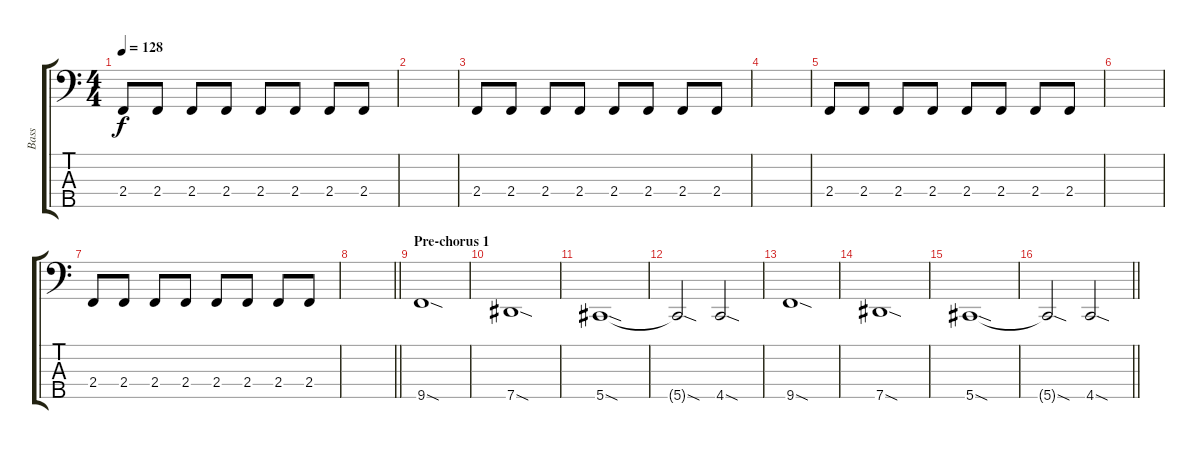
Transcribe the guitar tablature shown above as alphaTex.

\track ("Bass" "Bass") {instrument electricbassfinger}
\staff {score tabs}
\tuning (Gb2 Db2 Ab1 Eb1 Ab0) {hide}
\ts (4 4)
\tempo 128
\clef f4
\ks c
2.4.8{dy f} 2.4.8 2.4.8 2.4.8 2.4.8 2.4.8 2.4.8 2.4.8 |
|
2.4.8 2.4.8 2.4.8 2.4.8 2.4.8 2.4.8 2.4.8 2.4.8 |
|
2.4.8 2.4.8 2.4.8 2.4.8 2.4.8 2.4.8 2.4.8 2.4.8 |
|
2.4.8 2.4.8 2.4.8 2.4.8 2.4.8 2.4.8 2.4.8 2.4.8 |
\barLineRight lightlight
|
\section ("" "Pre-chorus 1")
9.5{sod}.1 |
7.5{sod}.1 |
5.5{sod}.1 |
5.5{sod t}.2 4.5{sod}.2 |
9.5{sod}.1 |
7.5{sod}.1 |
5.5{sod}.1 |
\barLineRight lightlight
5.5{sod t}.2 4.5{sod}.2
